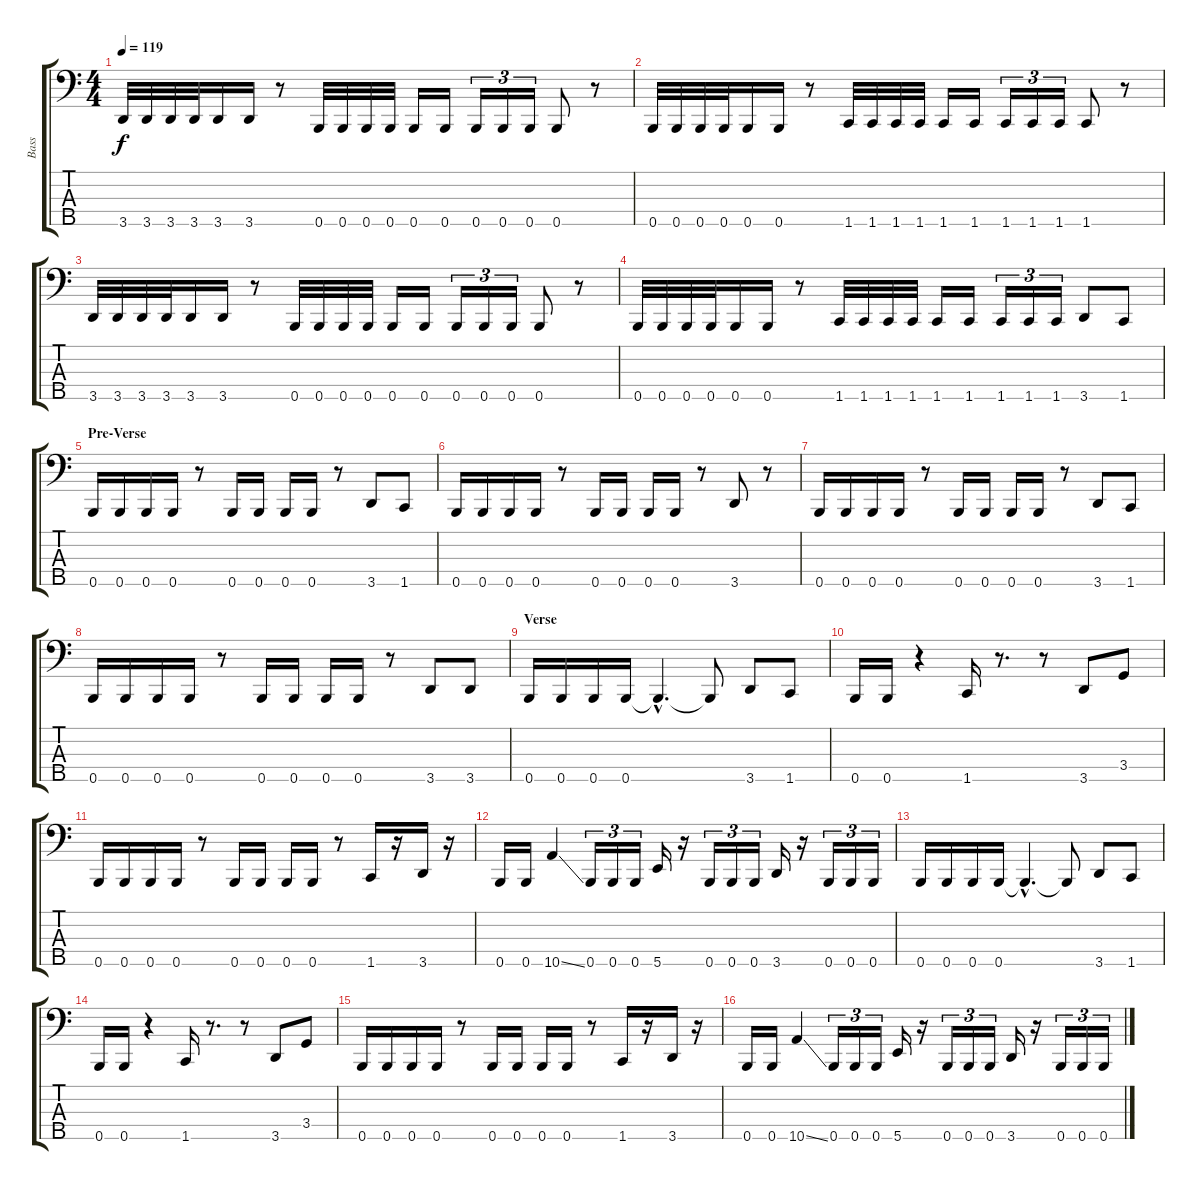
\track ("Bass" "Bass") {instrument electricbasspick}
\staff {score tabs}
\tuning (G2 D2 A1 E1 B0) {hide}
\ts (4 4)
\tempo 119
\clef f4
\ks c
3.5.32{dy f} 3.5.32 3.5.32 3.5.32 3.5.16 3.5.16 r.8 0.5.32 0.5.32 0.5.32 0.5.32 0.5.16 0.5.16 0.5.16{tu (3 2)} 0.5.16{tu (3 2)} 0.5.16{tu (3 2)} 0.5.8 r.8 |
0.5.32 0.5.32 0.5.32 0.5.32 0.5.16 0.5.16 r.8 1.5.32 1.5.32 1.5.32 1.5.32 1.5.16 1.5.16 1.5.16{tu (3 2)} 1.5.16{tu (3 2)} 1.5.16{tu (3 2)} 1.5.8 r.8 |
3.5.32 3.5.32 3.5.32 3.5.32 3.5.16 3.5.16 r.8 0.5.32 0.5.32 0.5.32 0.5.32 0.5.16 0.5.16 0.5.16{tu (3 2)} 0.5.16{tu (3 2)} 0.5.16{tu (3 2)} 0.5.8 r.8 |
0.5.32 0.5.32 0.5.32 0.5.32 0.5.16 0.5.16 r.8 1.5.32 1.5.32 1.5.32 1.5.32 1.5.16 1.5.16 1.5.16{tu (3 2)} 1.5.16{tu (3 2)} 1.5.16{tu (3 2)} 3.5.8 1.5.8 |
\section ("" "Pre-Verse")
0.5.16 0.5.16 0.5.16 0.5.16 r.8 0.5.16 0.5.16 0.5.16 0.5.16 r.8 3.5.8 1.5.8 |
0.5.16 0.5.16 0.5.16 0.5.16 r.8 0.5.16 0.5.16 0.5.16 0.5.16 r.8 3.5.8 r.8 |
0.5.16 0.5.16 0.5.16 0.5.16 r.8 0.5.16 0.5.16 0.5.16 0.5.16 r.8 3.5.8 1.5.8 |
0.5.16 0.5.16 0.5.16 0.5.16 r.8 0.5.16 0.5.16 0.5.16 0.5.16 r.8 3.5.8 3.5.8 |
\section ("" "Verse")
0.5.16 0.5.16 0.5.16 0.5.16 0.5{hac t}.4{d} 0.5{t}.8 3.5.8 1.5.8 |
0.5.16 0.5.16 r.4 1.5.16 r.8{d} r.8 3.5.8 3.4.8 |
0.5.16 0.5.16 0.5.16 0.5.16 r.8 0.5.16 0.5.16 0.5.16 0.5.16 r.8 1.5.16 r.16 3.5.16 r.16 |
0.5.16 0.5.16 10.5{ss}.4 0.5.16{tu (3 2)} 0.5.16{tu (3 2)} 0.5.16{tu (3 2)} 5.5.16 r.16 0.5.16{tu (3 2)} 0.5.16{tu (3 2)} 0.5.16{tu (3 2)} 3.5.16 r.16 0.5.16{tu (3 2)} 0.5.16{tu (3 2)} 0.5.16{tu (3 2)} |
0.5.16 0.5.16 0.5.16 0.5.16 0.5{hac t}.4{d} 0.5{t}.8 3.5.8 1.5.8 |
0.5.16 0.5.16 r.4 1.5.16 r.8{d} r.8 3.5.8 3.4.8 |
0.5.16 0.5.16 0.5.16 0.5.16 r.8 0.5.16 0.5.16 0.5.16 0.5.16 r.8 1.5.16 r.16 3.5.16 r.16 |
0.5.16 0.5.16 10.5{ss}.4 0.5.16{tu (3 2)} 0.5.16{tu (3 2)} 0.5.16{tu (3 2)} 5.5.16 r.16 0.5.16{tu (3 2)} 0.5.16{tu (3 2)} 0.5.16{tu (3 2)} 3.5.16 r.16 0.5.16{tu (3 2)} 0.5.16{tu (3 2)} 0.5.16{tu (3 2)}
